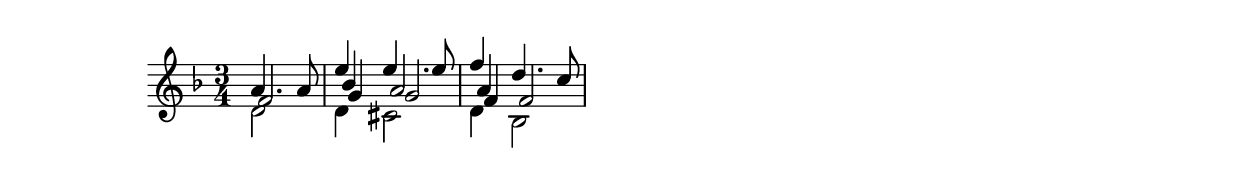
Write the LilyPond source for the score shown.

%% Do not edit this file; it is automatically
%% generated from LSR http://lsr.dsi.unimi.it
%% This file is in the public domain.
\version "2.13.10"

\header {
  lsrtags = "simultaneous-notes"

%% Translation of GIT committish: 45fc8488655f9ea122d1ec6e3328892618bd6971
 doctitlees = "Voces adicionales para evitar colisiones"
 texidoces = "
En ciertos casos de polifonía compleja, se necesitan voces adicionales
para evitar colisiones entre las notas.  Si se necesitan más de cuatro
voces paralelas, las voces adicionales se añaden definiendo una
variable que utiliza la función de Scheme @code{context-spec-music}.

"

%% Translation of GIT committish: d96023d8792c8af202c7cb8508010c0d3648899d
  texidocde = "
Ein einigen Fällen von sehr komplexer polyphoner Musik sind zusätzliche
Stimmen notwendig, um Zusammestöße zwischen den Noten zu vermeiden.
Wenn mehr als vier parallele Stimmen benötigt werden, können zusätzliche
Stimmen definiert werden, indem eine Variable mit der Funktion
@code{context-spec-music} definiert wird.

"
  doctitlede = "Zusätzliche Stimmen um Zusammenstöße zu vermeiden"
%% Translation of GIT committish: c39256c433c9e0d80429fb768cde5834541524f8
  texidocfr = "
Dans certains cas de musique polyphonie complexe, une voix
supplémentaire peut permettre d'éviter les risques de collision.
Lorsque quatre voix parallèles ne suffisent pas, la fonction Scheme
@code{context-spec-music} permet d'ajouter des d'autres voix.

"
  doctitlefr = "Ajout de voix pour éviter les collisions"


  texidoc = "
In some instances of complex polyphonic music, additional voices are
necessary to prevent collisions between notes.  If more than four
parallel voices are needed, additional voices can be added by defining
a variable using the Scheme function @code{context-spec-music}.

"
  doctitle = "Additional voices to avoid collisions"
} % begin verbatim

voiceFive = #(context-spec-music (make-voice-props-set 4) 'Voice)

\relative c'' {
  \time 3/4
  \key d \minor
  \partial 2
  <<
    {
      \voiceOne
      a4. a8
      e'4 e4. e8
      f4 d4. c8
    }
    \\
    {
      \voiceThree
      f,2
      bes4 a2
      a4 s2
    }
    \\
    {
      \voiceFive
      s2
      g4 g2
      f4 f2
    }
    \\
    \bar "||"{
      \voiceTwo
      d2
      d4 cis2
      d4 bes2
    }
  >>
}

